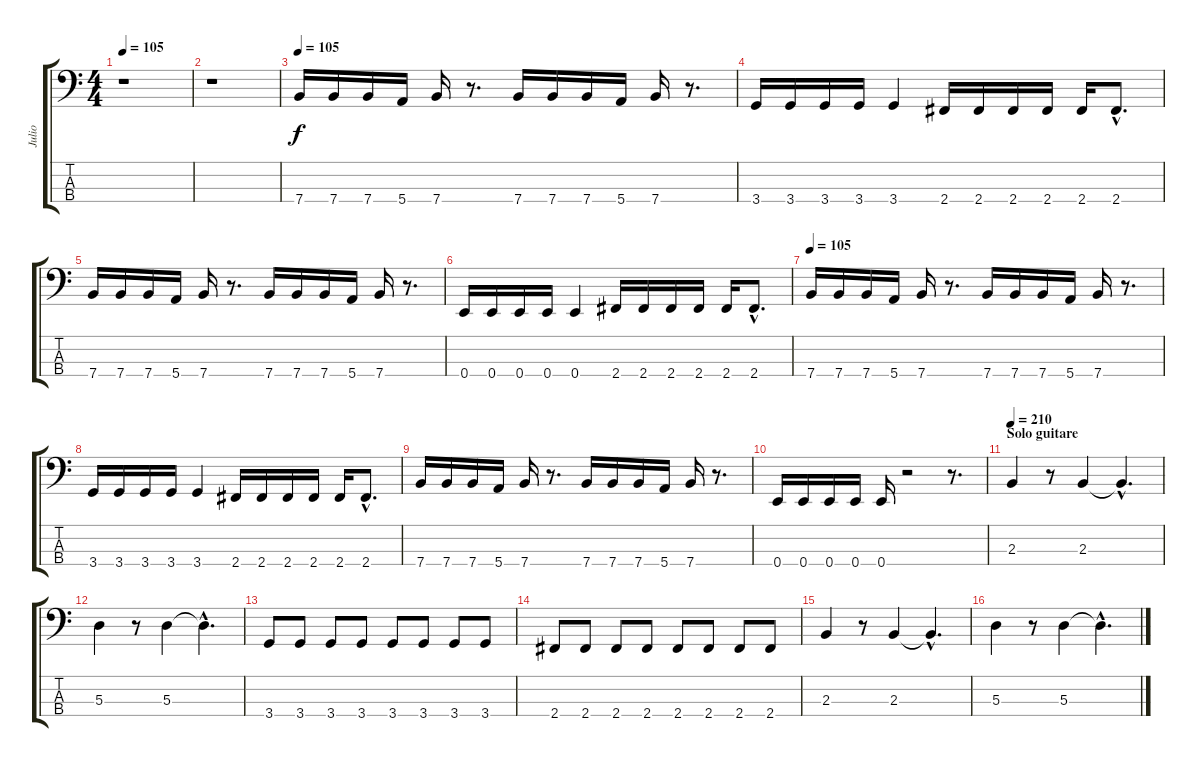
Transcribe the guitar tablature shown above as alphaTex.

\track ("Julio" "Julio") {instrument electricbassfinger}
\staff {score tabs}
\tuning (G2 D2 A1 E1) {hide}
\ts (4 4)
\tempo 105
\clef f4
\ks c
r.1{dy f} |
r.1 |
\tempo 105
7.4.16 7.4.16 7.4.16 5.4.16 7.4.16 r.8{d} 7.4.16 7.4.16 7.4.16 5.4.16 7.4.16 r.8{d} |
3.4.16 3.4.16 3.4.16 3.4.16 3.4.4 2.4.16 2.4.16 2.4.16 2.4.16 2.4.16 2.4{hac}.8{d} |
7.4.16 7.4.16 7.4.16 5.4.16 7.4.16 r.8{d} 7.4.16 7.4.16 7.4.16 5.4.16 7.4.16 r.8{d} |
0.4.16 0.4.16 0.4.16 0.4.16 0.4.4 2.4.16 2.4.16 2.4.16 2.4.16 2.4.16 2.4{hac}.8{d} |
\tempo 105
7.4.16 7.4.16 7.4.16 5.4.16 7.4.16 r.8{d} 7.4.16 7.4.16 7.4.16 5.4.16 7.4.16 r.8{d} |
3.4.16 3.4.16 3.4.16 3.4.16 3.4.4 2.4.16 2.4.16 2.4.16 2.4.16 2.4.16 2.4{hac}.8{d} |
7.4.16 7.4.16 7.4.16 5.4.16 7.4.16 r.8{d} 7.4.16 7.4.16 7.4.16 5.4.16 7.4.16 r.8{d} |
0.4.16 0.4.16 0.4.16 0.4.16 0.4.16 r.2 r.8{d} |
\section ("" "Solo guitare")
\tempo 210
2.3.4 r.8 2.3.4 2.3{hac t}.4{d} |
5.3.4 r.8 5.3.4 5.3{hac t}.4{d} |
3.4.8 3.4.8 3.4.8 3.4.8 3.4.8 3.4.8 3.4.8 3.4.8 |
2.4.8 2.4.8 2.4.8 2.4.8 2.4.8 2.4.8 2.4.8 2.4.8 |
2.3.4 r.8 2.3.4 2.3{hac t}.4{d} |
5.3.4 r.8 5.3.4 5.3{hac t}.4{d}
